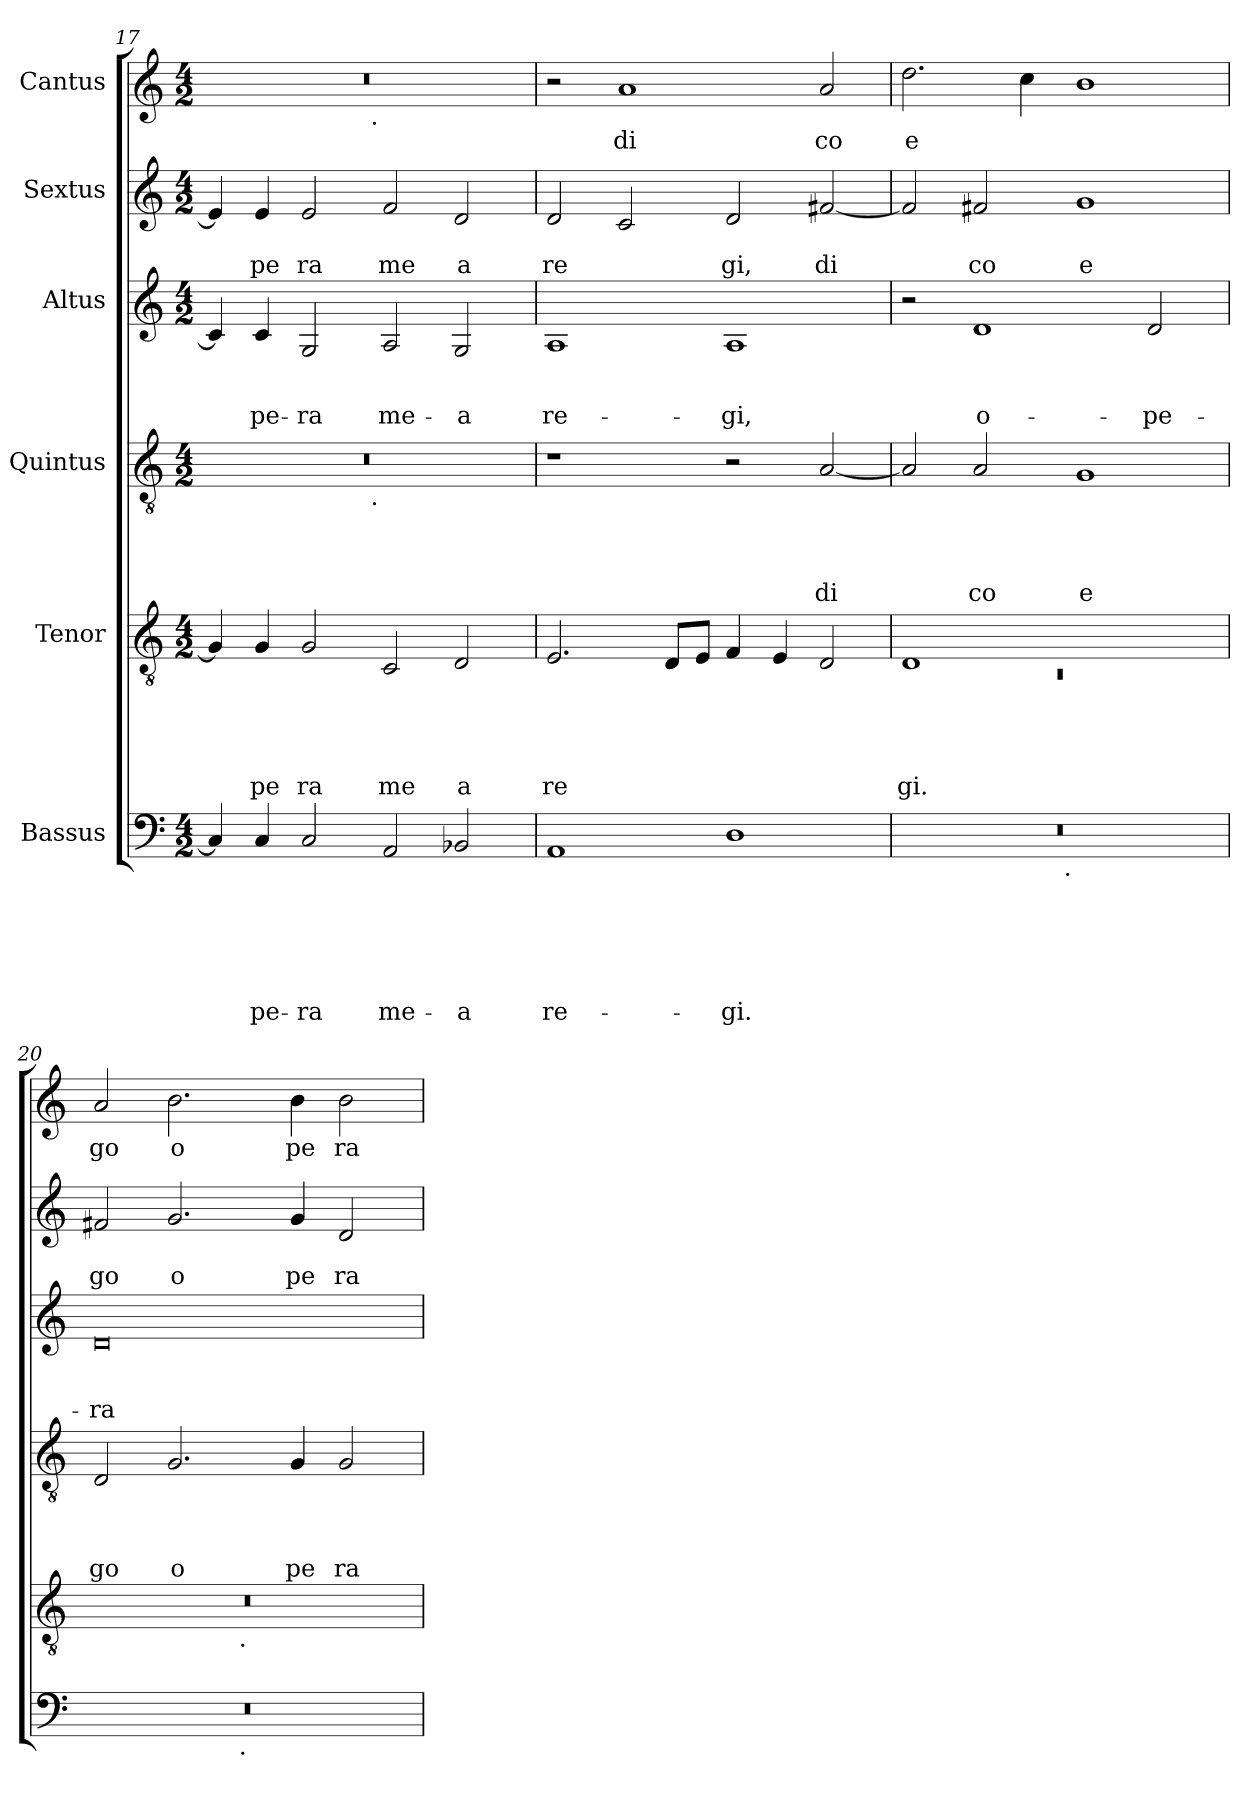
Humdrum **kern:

**kern	**text	**text	**text	**text	**text	**text	**kern	**text	**text	**text	**text	**text	**kern	**text	**text	**text	**text	**kern	**text	**text	**text	**kern	**text	**text	**kern	**text
*part6	*part6	*part6	*part6	*part6	*part6	*part6	*part5	*part5	*part5	*part5	*part5	*part5	*part4	*part4	*part4	*part4	*part4	*part3	*part3	*part3	*part3	*part2	*part2	*part2	*part1	*part1
*staff6	*staff6	*staff6	*staff6	*staff6	*staff6	*staff6	*staff5	*staff5	*staff5	*staff5	*staff5	*staff5	*staff4	*staff4	*staff4	*staff4	*staff4	*staff3	*staff3	*staff3	*staff3	*staff2	*staff2	*staff2	*staff1	*staff1
*I"Bassus	*	*	*	*	*	*	*I"Tenor	*	*	*	*	*	*I"Quintus	*	*	*	*	*I"Altus	*	*	*	*I"Sextus	*	*	*I"Cantus	*
*clefF4	*	*	*	*	*	*	*clefGv2	*	*	*	*	*	*clefGv2	*	*	*	*	*clefG2	*	*	*	*clefG2	*	*	*clefG2	*
*k[]	*	*	*	*	*	*	*k[]	*	*	*	*	*	*k[]	*	*	*	*	*k[]	*	*	*	*k[]	*	*	*k[]	*
*C:	*	*	*	*	*	*	*C:	*	*	*	*	*	*C:	*	*	*	*	*C:	*	*	*	*C:	*	*	*C:	*
*M4/2	*	*	*	*	*	*	*M4/2	*	*	*	*	*	*M4/2	*	*	*	*	*M4/2	*	*	*	*M4/2	*	*	*M4/2	*
=17	=17	=17	=17	=17	=17	=17	=17	=17	=17	=17	=17	=17	=17	=17	=17	=17	=17	=17	=17	=17	=17	=17	=17	=17	=17	=17
*	*	*	*	*	*	*	*	*	*	*	*	*	*^	*	*	*	*	*	*	*	*	*	*	*	*^	*
4C/]	.	.	.	.	.	.	4G/]	.	.	.	.	.	0r	2ryy	.	.	.	.	4c/]	.	.	.	4e/]	.	.	0r	2ryy	.
!	!	!	!	!	!	!LO:LY:b	!	!	!	!	!	!LO:LY:b	!	!	!	!	!	!	!	!	!	!LO:LY:b	!	!	!LO:LY:b	!	!	!
4C/	.	.	.	.	.	-pe-	4G/	.	.	.	.	pe	.	.	.	.	.	.	4c/	.	.	-pe-	4e/	.	pe	.	.	.
!	!	!	!	!	!	!LO:LY:b	!	!	!	!	!	!LO:LY:b	!	!	!	!	!	!	!	!	!	!LO:LY:b	!	!	!LO:LY:b	!	!	!
2C/	.	.	.	.	.	-ra	2G/	.	.	.	.	ra	.	4...ryy	.	.	.	.	2G/	.	.	-ra	2e/	.	ra	.	4...ryy	.
!	!	!	!	!	!	!	!	!	!	!	!	!	!	!	!	!	!	!	!	!	!	!	!	!	!	!	!LO:TX:b:t=.	!
!	!	!	!	!	!	!	!	!	!	!	!	!	!	!LO:TX:b:t=.	!	!	!	!	!	!	!	!	!	!	!	!	!	!
.	.	.	.	.	.	.	.	.	.	.	.	.	.	1ryy	.	.	.	.	.	.	.	.	.	.	.	.	1ryy	.
!	!	!	!	!	!	!LO:LY:b	!	!	!	!	!	!LO:LY:b	!	!	!	!	!	!	!	!	!	!LO:LY:b	!	!	!LO:LY:b	!	!	!
2AA/	.	.	.	.	.	me-	2C/	.	.	.	.	me	.	.	.	.	.	.	2A/	.	.	me-	2f/	.	me	.	.	.
!	!	!	!	!	!	!LO:LY:b	!	!	!	!	!	!LO:LY:b	!	!	!	!	!	!	!	!	!	!LO:LY:b	!	!	!LO:LY:b	!	!	!
2BB-X/	.	.	.	.	.	-a	2D/	.	.	.	.	a	.	.	.	.	.	.	2G/	.	.	-a	2d/	.	a	.	.	.
.	.	.	.	.	.	.	.	.	.	.	.	.	.	32ryy	.	.	.	.	.	.	.	.	.	.	.	.	32ryy	.
=18	=18	=18	=18	=18	=18	=18	=18	=18	=18	=18	=18	=18	=18	=18	=18	=18	=18	=18	=18	=18	=18	=18	=18	=18	=18	=18	=18	=18
!	!	!	!	!	!	!LO:LY:b	!	!	!	!	!	!LO:LY:b	!	!	!	!	!	!	!	!	!	!LO:LY:b	!	!	!LO:LY:b	!	!	!
*	*	*	*	*	*	*	*	*	*	*	*	*	*v	*v	*	*	*	*	*	*	*	*	*	*	*	*v	*v	*
1AA	.	.	.	.	.	re-	2.E/	.	.	.	.	re	1r	.	.	.	.	1A	.	.	re-	2d/	.	re	2r	.
!	!	!	!	!	!	!	!	!	!	!	!	!	!	!	!	!	!	!	!	!	!	!	!	!	!	!LO:LY:b
.	.	.	.	.	.	.	.	.	.	.	.	.	.	.	.	.	.	.	.	.	.	2c/	.	.	1a	di
.	.	.	.	.	.	.	8D/L	.	.	.	.	.	.	.	.	.	.	.	.	.	.	.	.	.	.	.
.	.	.	.	.	.	.	8E/J	.	.	.	.	.	.	.	.	.	.	.	.	.	.	.	.	.	.	.
!	!	!	!	!	!	!LO:LY:b	!	!	!	!	!	!	!	!	!	!	!	!	!	!	!LO:LY:b	!	!	!LO:LY:b	!	!
1D	.	.	.	.	.	-gi.	4F/	.	.	.	.	.	2r	.	.	.	.	1A	.	.	-gi,	2d/	.	gi,	.	.
.	.	.	.	.	.	.	4E/	.	.	.	.	.	.	.	.	.	.	.	.	.	.	.	.	.	.	.
!	!	!	!	!	!	!	!	!	!	!	!	!	!	!	!	!	!LO:LY:b	!	!	!	!	!	!	!LO:LY:b	!	!LO:LY:b
.	.	.	.	.	.	.	2D/	.	.	.	.	.	[<2A/	.	.	.	di	.	.	.	.	[<2f#X/	.	di	2a/	co
=19	=19	=19	=19	=19	=19	=19	=19	=19	=19	=19	=19	=19	=19	=19	=19	=19	=19	=19	=19	=19	=19	=19	=19	=19	=19	=19
*	*	*	*	*	*	*	*^	*	*	*	*	*	*	*	*	*	*	*	*	*	*	*	*	*	*	*
!	!	!	!	!	!	!	!	!LO:N:vis=1	!	!	!	!	!LO:LY:b	!	!	!	!	!	!	!	!	!	!	!	!	!	!LO:LY:b
*^	*	*	*	*	*	*	*	*	*	*	*	*	*	*	*	*	*	*	*	*	*	*	*	*	*	*	*
0r	2ryy	.	.	.	.	.	.	1D	0rC	.	.	.	.	gi.	2A/]	.	.	.	.	2r	.	.	.	2f#/]	.	.	2.dd\	e
!	!	!	!	!	!	!	!	!	!	!	!	!	!	!	!	!	!	!	!LO:LY:b	!	!	!	!LO:LY:b	!	!	!LO:LY:b	!	!
.	4...ryy	.	.	.	.	.	.	.	.	.	.	.	.	.	2A/	.	.	.	co	1d	.	.	o-	2f#X/	.	co	.	.
.	.	.	.	.	.	.	.	.	.	.	.	.	.	.	.	.	.	.	.	.	.	.	.	.	.	.	4cc\	.
!	!LO:TX:b:t=.	!	!	!	!	!	!	!	!	!	!	!	!	!	!	!	!	!	!	!	!	!	!	!	!	!	!	!
.	1ryy	.	.	.	.	.	.	.	.	.	.	.	.	.	.	.	.	.	.	.	.	.	.	.	.	.	.	.
!	!	!	!	!	!	!	!	!	!	!	!	!	!	!	!	!	!	!	!LO:LY:b	!	!	!	!	!	!	!LO:LY:b	!	!
.	.	.	.	.	.	.	.	1ryy	.	.	.	.	.	.	1G	.	.	.	e	.	.	.	.	1g	.	e	1b	.
!	!	!	!	!	!	!	!	!	!	!	!	!	!	!	!	!	!	!	!	!	!	!	!LO:LY:b	!	!	!	!	!
.	.	.	.	.	.	.	.	.	.	.	.	.	.	.	.	.	.	.	.	2d/	.	.	-pe-	.	.	.	.	.
.	32ryy	.	.	.	.	.	.	.	.	.	.	.	.	.	.	.	.	.	.	.	.	.	.	.	.	.	.	.
=20	=20	=20	=20	=20	=20	=20	=20	=20	=20	=20	=20	=20	=20	=20	=20	=20	=20	=20	=20	=20	=20	=20	=20	=20	=20	=20	=20	=20
!	!	!	!	!	!	!	!	!	!	!	!	!	!	!	!	!	!	!	!LO:LY:b	!	!	!	!LO:LY:b	!	!	!LO:LY:b	!	!LO:LY:b
0r	2ryy	.	.	.	.	.	.	0r	2ryy	.	.	.	.	.	2D/	.	.	.	go	0d	.	.	-ra	2f#X/	.	go	2a/	go
!	!	!	!	!	!	!	!	!	!	!	!	!	!	!	!	!	!	!	!LO:LY:b	!	!	!	!	!	!	!LO:LY:b	!	!LO:LY:b
.	4...ryy	.	.	.	.	.	.	.	4...ryy	.	.	.	.	.	2.G/	.	.	.	o	.	.	.	.	2.g/	.	o	2.b\	o
!	!	!	!	!	!	!	!	!	!LO:TX:b:t=.	!	!	!	!	!	!	!	!	!	!	!	!	!	!	!	!	!	!	!
!	!LO:TX:b:t=.	!	!	!	!	!	!	!	!	!	!	!	!	!	!	!	!	!	!	!	!	!	!	!	!	!	!	!
.	1ryy	.	.	.	.	.	.	.	1ryy	.	.	.	.	.	.	.	.	.	.	.	.	.	.	.	.	.	.	.
!	!	!	!	!	!	!	!	!	!	!	!	!	!	!	!	!	!	!	!LO:LY:b	!	!	!	!	!	!	!LO:LY:b	!	!LO:LY:b
.	.	.	.	.	.	.	.	.	.	.	.	.	.	.	4G/	.	.	.	pe	.	.	.	.	4g/	.	pe	4b\	pe
!	!	!	!	!	!	!	!	!	!	!	!	!	!	!	!	!	!	!	!LO:LY:b	!	!	!	!	!	!	!LO:LY:b	!	!LO:LY:b
.	.	.	.	.	.	.	.	.	.	.	.	.	.	.	2G/	.	.	.	ra	.	.	.	.	2d/	.	ra	2b\	ra
.	32ryy	.	.	.	.	.	.	.	32ryy	.	.	.	.	.	.	.	.	.	.	.	.	.	.	.	.	.	.	.
*v	*v	*	*	*	*	*	*	*	*	*	*	*	*	*	*	*	*	*	*	*	*	*	*	*	*	*	*	*
*	*	*	*	*	*	*	*v	*v	*	*	*	*	*	*	*	*	*	*	*	*	*	*	*	*	*	*	*
=	=	=	=	=	=	=	=	=	=	=	=	=	=	=	=	=	=	=	=	=	=	=	=	=	=	=
*-	*-	*-	*-	*-	*-	*-	*-	*-	*-	*-	*-	*-	*-	*-	*-	*-	*-	*-	*-	*-	*-	*-	*-	*-	*-	*-
